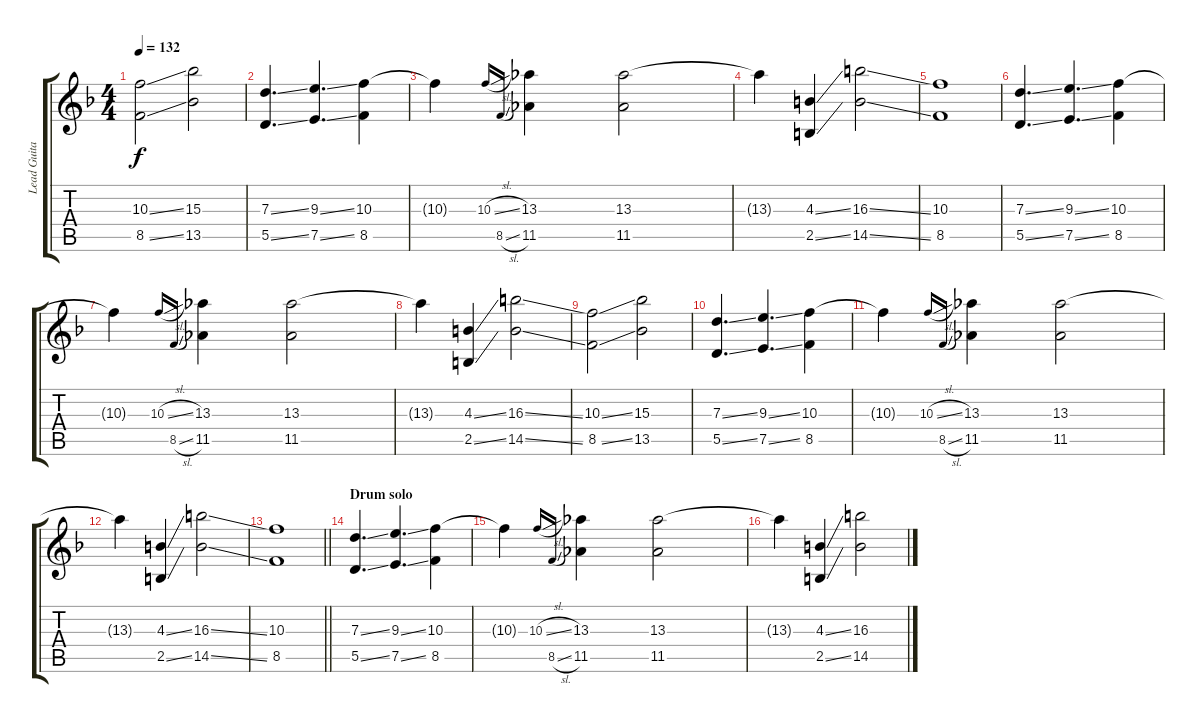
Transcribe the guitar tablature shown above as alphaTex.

\track ("Lead Guitar" "Lead Guita") {instrument distortionguitar}
\staff {score tabs}
\tuning (E4 B3 G3 D3 A2 D2) {hide}
\ts (4 4)
\tempo 132
\clef g2
\ks dminor
(10.3{ss} 8.5{ss}).2{dy f} (15.3 13.5).2 |
(7.3{ss} 5.5{ss}).4{d} (9.3{ss} 7.5{ss}).4{d} (10.3 8.5).4 |
10.3{t}.4 10.3{sl}.16{gr onbeat} 8.5{sl}.16{gr onbeat} (13.3 11.5).4 (13.3 11.5).2 |
13.3{t}.4 (4.3{ss} 2.5{ss}).4 (16.3{ss} 14.5{ss}).2 |
(10.3 8.5).1 |
(7.3{ss} 5.5{ss}).4{d} (9.3{ss} 7.5{ss}).4{d} (10.3 8.5).4 |
10.3{t}.4 10.3{sl}.16{gr onbeat} 8.5{sl}.16{gr onbeat} (13.3 11.5).4 (13.3 11.5).2 |
13.3{t}.4 (4.3{ss} 2.5{ss}).4 (16.3{ss} 14.5{ss}).2 |
(10.3{ss} 8.5{ss}).2 (15.3 13.5).2 |
(7.3{ss} 5.5{ss}).4{d} (9.3{ss} 7.5{ss}).4{d} (10.3 8.5).4 |
10.3{t}.4 10.3{sl}.16{gr onbeat} 8.5{sl}.16{gr onbeat} (13.3 11.5).4 (13.3 11.5).2 |
13.3{t}.4 (4.3{ss} 2.5{ss}).4 (16.3{ss} 14.5{ss}).2 |
\barLineRight lightlight
(10.3 8.5).1 |
\section ("" "Drum solo")
(7.3{ss} 5.5{ss}).4{d} (9.3{ss} 7.5{ss}).4{d} (10.3 8.5).4 |
10.3{t}.4 10.3{sl}.16{gr onbeat} 8.5{sl}.16{gr onbeat} (13.3 11.5).4 (13.3 11.5).2 |
13.3{t}.4 (4.3{ss} 2.5{ss}).4 (16.3{ss} 14.5{ss}).2
